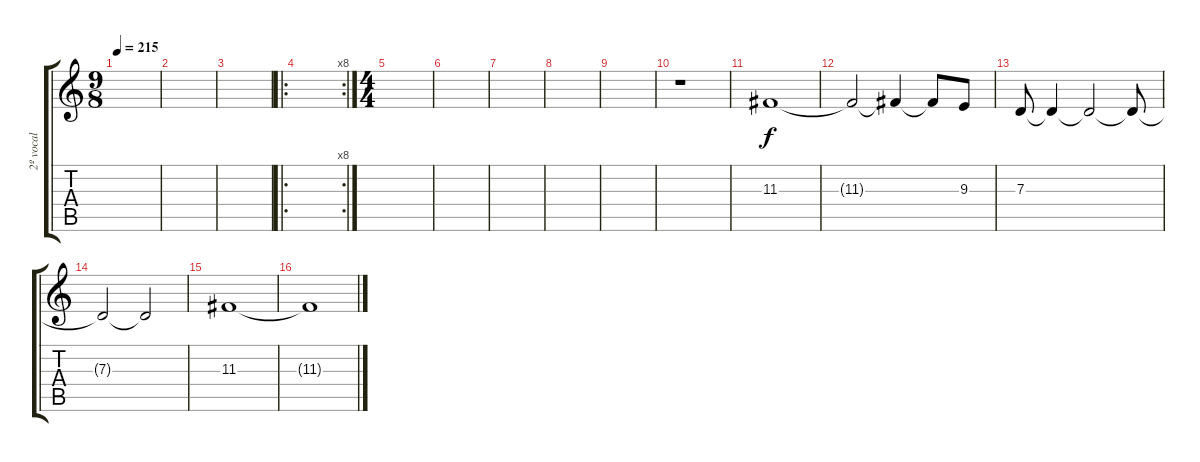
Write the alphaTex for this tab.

\track ("2º vocal" "2º vocal") {instrument clarinet}
\staff {score tabs}
\tuning (E4 B3 G3 D3 A2 E2) {hide}
\ts (9 8)
\tempo 215
\clef g2
\ks c
|
|
|
\ro
\rc 8
|
\ts (4 4)
|
|
|
|
|
r.1 |
11.3.1 |
11.3{t}.2 11.3{t}.4 11.3{t}.8 9.3.8 |
7.3.8 7.3{t}.4 7.3{t}.2 7.3{t}.8 |
7.3{t}.2 7.3{t}.2 |
11.3.1 |
11.3{t}.1
